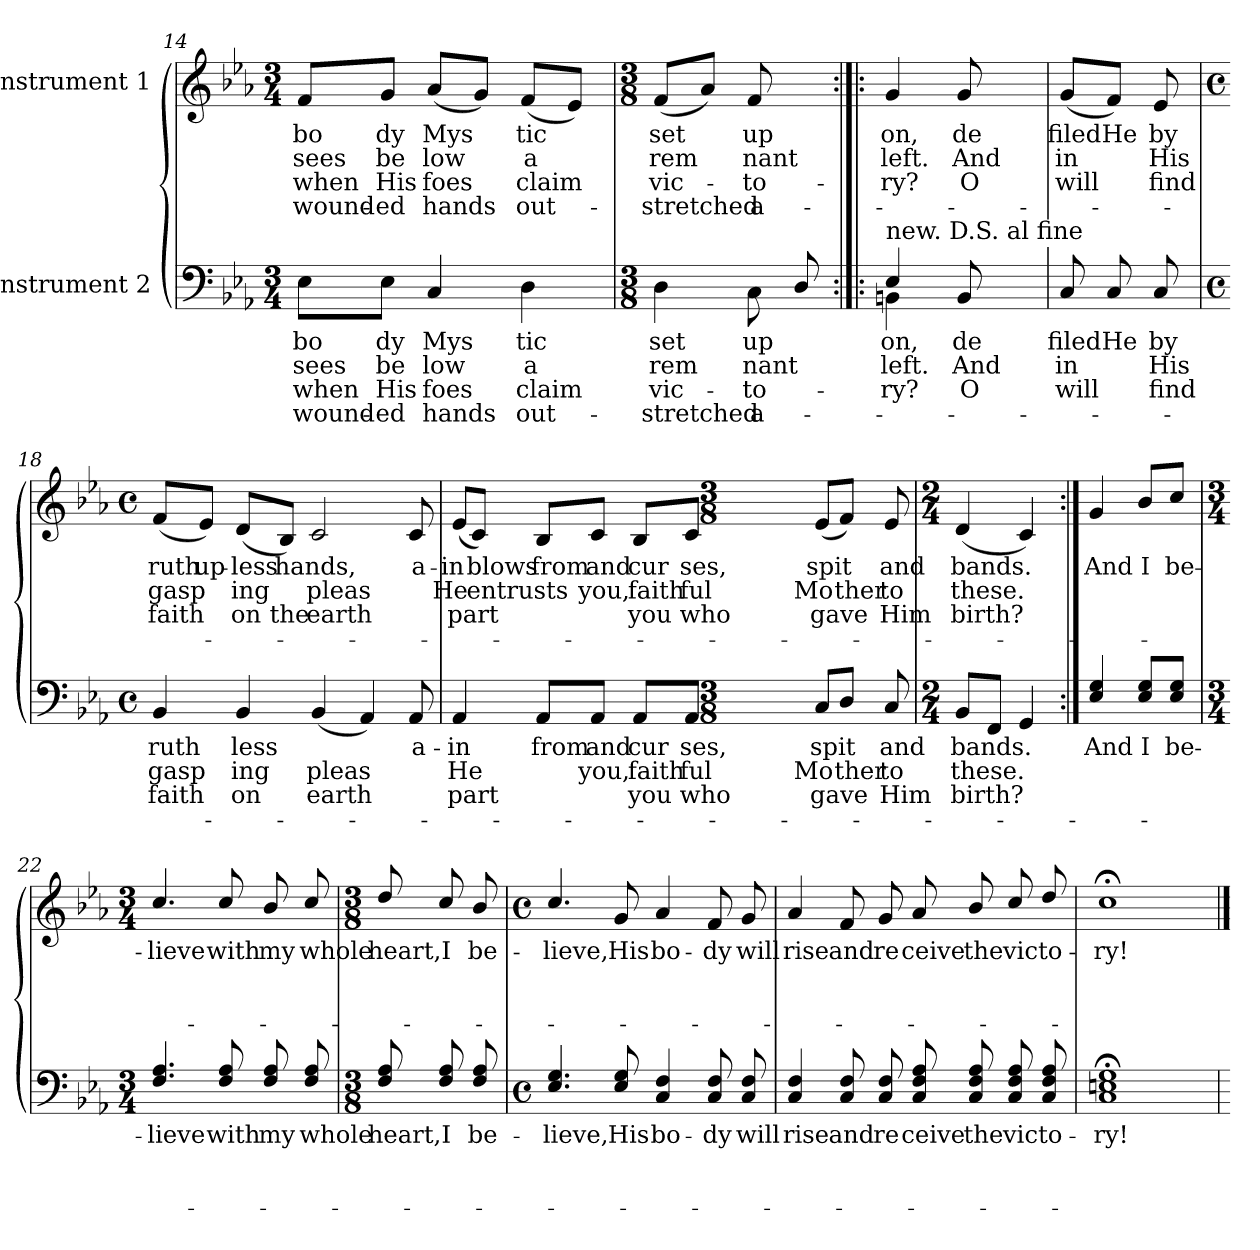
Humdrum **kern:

**kern	**text	**text	**text	**text	**kern	**text	**text	**text	**text
*part2	*part2	*part2	*part2	*part2	*part1	*part1	*part1	*part1	*part1
*staff2	*staff2	*staff2	*staff2	*staff2	*staff1	*staff1	*staff1	*staff1	*staff1
*I"Instrument 2	*	*	*	*	*I"Instrument 1	*	*	*	*
*clefF4	*	*	*	*	*clefG2	*	*	*	*
*k[b-e-a-]	*	*	*	*	*k[b-e-a-]	*	*	*	*
*E-:	*	*	*	*	*E-:	*	*	*	*
*M3/4	*	*	*	*	*M3/4	*	*	*	*
=14	=14	=14	=14	=14	=14	=14	=14	=14	=14
!	!LO:LY:a:cj	!LO:LY:a:cj	!LO:LY:a:cj	!LO:LY:a:cj	!	!LO:LY:b:cj	!LO:LY:b:cj	!LO:LY:b:cj	!LO:LY:b:cj
8E-\L	bo	sees	when	wound-	8f/L	bo	sees	when	wound-
!	!LO:LY:a:cj	!LO:LY:a:cj	!LO:LY:a:cj	!LO:LY:a:cj	!	!LO:LY:b:cj	!LO:LY:b:cj	!LO:LY:b:cj	!LO:LY:b:cj
8E-\J	-dy	be	His	ed	8g/J	-dy	be	His	ed
!	!LO:LY:a	!LO:LY:a	!LO:LY:a	!LO:LY:a	!	!LO:LY:b	!LO:LY:b	!LO:LY:b	!LO:LY:b
4C/	Mys	low	foes	hands	(<8a-/L	Mys	low	foes	hands
.	.	.	.	.	8g/J)	.	.	.	.
!	!LO:LY:a	!LO:LY:a:cj	!LO:LY:a	!LO:LY:a	!	!LO:LY:b	!LO:LY:b:cj	!LO:LY:b	!LO:LY:b
4D\	tic	a	claim	out-	(<8f/L	tic	a	claim	out-
.	.	.	.	.	8e-/J)	.	.	.	.
=15	=15	=15	=15	=15	=15	=15	=15	=15	=15
*M3/8	*	*	*	*	*M3/8	*	*	*	*
!	!LO:LY:a	!LO:LY:a	!LO:LY:a	!LO:LY:a	!	!LO:LY:b	!LO:LY:b	!LO:LY:b	!LO:LY:b
4D\	-set	rem	vic-	-stretched	(<8f/L	-set	rem	vic-	-stretched
.	.	.	.	.	8a-/J)	.	.	.	.
!	!LO:LY:a:cj	!LO:LY:a:cj	!LO:LY:a:cj	!LO:LY:a:cj	!	!LO:LY:b:cj	!LO:LY:b:cj	!LO:LY:b:cj	!LO:LY:b:cj
8C\	up	nant	to-	-a-	8f/	up	nant	to-	-a-
8D/	.	.	.	.	8ryy	.	.	.	.
!!LO:LB:g=z
=16:|!|:	=16:|!|:	=16:|!|:	=16:|!|:	=16:|!|:	=16:|!|:	=16:|!|:	=16:|!|:	=16:|!|:	=16:|!|:
!	!LO:LY:a:cj	!LO:LY:a:cj	!LO:LY:a:cj	!	!	!LO:LY:b:cj	!LO:LY:b:cj	!LO:LY:b:cj	!
*^	*	*	*	*	*	*	*	*	*
4E-/	4BBn\	-on,	left.	ry?	.	4g/	-on,	left.	ry?	.
!	!	!LO:LY:a:cj	!LO:LY:a:cj	!LO:LY:a:cj	!	!	!LO:LY:b:cj	!LO:LY:b:cj	!LO:LY:b:cj	!
8BB/	8...ryy	de	And	O	.	8g/	de	And	O	.
16..ryy	.	.	.	.	.	16..ryy	.	.	.	.
*v	*v	*	*	*	*	*	*	*	*	*
!LO:TX:a:t=new. D.S. al fine	!	!	!	!	!	!	!	!	!
=17	=17	=17	=17	=17	=17	=17	=17	=17	=17
!	!LO:LY:a	!LO:LY:a:cj	!LO:LY:a	!	!	!LO:LY:b	!LO:LY:b:cj	!LO:LY:b	!
8C/	filed	in	will	.	(<8g/L	filed	in	will	.
!	!LO:LY:a	!	!	!	!	!LO:LY:b	!	!	!
8C/	He	.	.	.	8f/J)	He	.	.	.
!	!LO:LY:a:cj	!LO:LY:a:cj	!LO:LY:a	!	!	!LO:LY:b:cj	!LO:LY:b:cj	!LO:LY:b	!
8C/	by	His	find	.	8e-/	by	His	find	.
=18	=18	=18	=18	=18	=18	=18	=18	=18	=18
*M4/4	*	*	*	*	*M4/4	*	*	*	*
*met(c)	*	*	*	*	*met(c)	*	*	*	*
!	!LO:LY:a	!LO:LY:a	!LO:LY:a	!	!	!LO:LY:b	!LO:LY:b	!LO:LY:b	!
4BB-/	ruth	gasp	faith	.	(<8f/L	ruth	gasp	faith	.
!	!	!	!	!	!	!LO:LY:b	!	!	!
.	.	.	.	.	8e-/J)	up-	.	.	.
!	!LO:LY:a	!LO:LY:a	!LO:LY:a	!	!	!LO:LY:b	!LO:LY:b	!LO:LY:b	!
4BB-/	less	ing	on	.	(<8d/L	-less	ing	on	.
!	!	!	!	!	!	!LO:LY:b	!	!LO:LY:b:cj	!
.	.	.	.	.	8B-/J)	hands,	.	the	.
!	!	!LO:LY:a:cj	!LO:LY:a:cj	!	!	!	!LO:LY:b:cj	!LO:LY:b:cj	!
(<4BB-/	.	pleas	earth	.	2c/	.	pleas	earth	.
4AA-/)	.	.	.	.	.	.	.	.	.
!	!LO:LY:a:cj	!	!	!	!	!LO:LY:b:cj	!	!	!
8AA-/	a-	.	.	.	8c/	a-	.	.	.
=19	=19	=19	=19	=19	=19	=19	=19	=19	=19
!LO:N:vis=4	!LO:LY:a:cj	!LO:LY:a	!LO:LY:a	!	!LO:N:vis=8	!LO:LY:b:cj	!LO:LY:b	!LO:LY:b	!
16.AA-/	-in	He	part	.	(<32.e-/L	-in	He	part	.
!	!	!	!	!	!LO:N:vis=8	!LO:LY:b	!LO:LY:b	!	!
.	.	.	.	.	32.c/J)	blows	entrusts	.	.
!LO:N:vis=8	!LO:LY:a:cj	!	!	!	!LO:N:vis=8	!LO:LY:b:cj	!	!	!
32.AA-/L	from	.	.	.	32.B-/L	from	.	.	.
!LO:N:vis=8	!LO:LY:a:cj	!LO:LY:a:cj	!	!	!LO:N:vis=8	!LO:LY:b:cj	!LO:LY:b:cj	!	!
32.AA-/J	and	you,	.	.	32.c/J	and	you,	.	.
!LO:N:vis=8	!LO:LY:a:cj	!LO:LY:a:cj	!LO:LY:a:cj	!	!LO:N:vis=8	!LO:LY:b:cj	!LO:LY:b:cj	!LO:LY:b:cj	!
32.AA-/L	cur	faith	you	.	32.B-/L	cur	faith	you	.
!LO:N:vis=8	!LO:LY:a:cj	!LO:LY:a:cj	!LO:LY:a:cj	!	!LO:N:vis=8	!LO:LY:b:cj	!LO:LY:b:cj	!LO:LY:b:cj	!
32.AA-/J	ses,	ful	who	.	32.c/J	ses,	ful	who	.
*M3/8	*	*	*	*	*M3/8	*	*	*	*
!LO:N:vis=8	!LO:LY:a	!LO:LY:a	!LO:LY:a	!	!LO:N:vis=8	!LO:LY:b	!LO:LY:b	!LO:LY:b	!
32.C/L	spit	Mo	gave	.	(<32.e-/L	spit	Mo	gave	.
!LO:N:vis=8	!	!LO:LY:a	!	!	!LO:N:vis=8	!	!LO:LY:b	!	!
32.D/J	.	ther	.	.	32.f/J)	.	ther	.	.
!LO:N:vis=8	!LO:LY:a:cj	!LO:LY:a	!LO:LY:a:cj	!	!LO:N:vis=8	!LO:LY:b:cj	!LO:LY:b	!LO:LY:b:cj	!
32.C/	and	to	Him	.	32.e-/	and	to	Him	.
=20	=20	=20	=20	=20	=20	=20	=20	=20	=20
*M2/4	*	*	*	*	*M2/4	*	*	*	*
!	!LO:LY:a	!LO:LY:a	!LO:LY:a	!	!	!LO:LY:b	!LO:LY:b	!LO:LY:b	!
8BB-/L	bands.	these.	birth?	.	(<4d/	bands.	these.	birth?	.
8FF/J	.	.	.	.	.	.	.	.	.
4GG/	.	.	.	.	4c/)	.	.	.	.
!!LO:LB:g=z
=21:|!	=21:|!	=21:|!	=21:|!	=21:|!	=21:|!	=21:|!	=21:|!	=21:|!	=21:|!
!	!LO:LY:a:cj	!	!	!	!	!LO:LY:b:cj	!	!	!
4G/ 4E-/	And	.	.	.	4g/	And	.	.	.
!	!LO:LY:a:cj	!	!	!	!	!LO:LY:b:cj	!	!	!
8G/ 8E-/L	I	.	.	.	8b-/L	I	.	.	.
!	!LO:LY:a:cj	!	!	!	!	!LO:LY:b:cj	!	!	!
8G/ 8E-/J	be-	.	.	.	8cc/J	be-	.	.	.
=22	=22	=22	=22	=22	=22	=22	=22	=22	=22
*M3/4	*	*	*	*	*M3/4	*	*	*	*
!	!LO:LY:a:cj	!	!	!	!	!LO:LY:b:cj	!	!	!
4.A-/ 4.F/	-lieve	.	.	.	4.cc/	-lieve	.	.	.
!	!LO:LY:a:cj	!	!	!	!	!LO:LY:b:cj	!	!	!
8A-/ 8F/	with	.	.	.	8cc/	with	.	.	.
!	!LO:LY:a:cj	!	!	!	!	!LO:LY:b:cj	!	!	!
8A-/ 8F/	my	.	.	.	8b-/	my	.	.	.
!	!LO:LY:a:cj	!	!	!	!	!LO:LY:b:cj	!	!	!
8A-/ 8F/	whole	.	.	.	8cc/	whole	.	.	.
=23	=23	=23	=23	=23	=23	=23	=23	=23	=23
*M3/8	*	*	*	*	*M3/8	*	*	*	*
!	!LO:LY:a:cj	!	!	!	!	!LO:LY:b:cj	!	!	!
8A-/ 8F/	heart,	.	.	.	8dd/	heart,	.	.	.
!	!LO:LY:a:cj	!	!	!	!	!LO:LY:b:cj	!	!	!
8A-/ 8F/	I	.	.	.	8cc/	I	.	.	.
!	!LO:LY:a:cj	!	!	!	!	!LO:LY:b:cj	!	!	!
8A-/ 8F/	be-	.	.	.	8b-/	be-	.	.	.
=24	=24	=24	=24	=24	=24	=24	=24	=24	=24
*M4/4	*	*	*	*	*M4/4	*	*	*	*
*met(c)	*	*	*	*	*met(c)	*	*	*	*
!	!LO:LY:a:cj	!	!	!	!	!LO:LY:b:cj	!	!	!
4.G/ 4.E-/	-lieve,	.	.	.	4.cc/	-lieve,	.	.	.
!	!LO:LY:a:cj	!	!	!	!	!LO:LY:b:cj	!	!	!
8G/ 8E-/	His	.	.	.	8g/	His	.	.	.
!	!LO:LY:a:cj	!	!	!	!	!LO:LY:b:cj	!	!	!
4F/ 4C/	bo-	.	.	.	4a-/	bo-	.	.	.
!	!LO:LY:a:cj	!	!	!	!	!LO:LY:b:cj	!	!	!
8C/ 8F/	-dy	.	.	.	8f/	-dy	.	.	.
!	!LO:LY:a:cj	!	!	!	!	!LO:LY:b:cj	!	!	!
8F/ 8C/	will	.	.	.	8g/	will	.	.	.
=25	=25	=25	=25	=25	=25	=25	=25	=25	=25
!	!LO:LY:a:cj	!	!	!	!	!LO:LY:b:cj	!	!	!
4F/ 4C/	rise	.	.	.	4a-/	rise	.	.	.
!	!LO:LY:a:cj	!	!	!	!	!LO:LY:b:cj	!	!	!
8F/ 8C/	and	.	.	.	8f/	and	.	.	.
!	!LO:LY:a:cj	!	!	!	!	!LO:LY:b:cj	!	!	!
8F/ 8C/	re	.	.	.	8g/	re	.	.	.
!	!LO:LY:a:cj	!	!	!	!	!LO:LY:b:cj	!	!	!
8A-/ 8F/ 8C/	ceive	.	.	.	8a-/	ceive	.	.	.
!	!LO:LY:a:cj	!	!	!	!	!LO:LY:b:cj	!	!	!
8A-/ 8F/ 8C/	the	.	.	.	8b-/	the	.	.	.
!	!LO:LY:a:cj	!	!	!	!	!LO:LY:b:cj	!	!	!
8A-/ 8F/ 8C/	victo-	.	.	.	8cc/	victo-	.	.	.
8A-/ 8F/ 8C/	.	.	.	.	8dd/	.	.	.	.
=26	=26	=26	=26	=26	=26	=26	=26	=26	=26
!	!LO:LY:a:cj	!	!	!	!	!LO:LY:b:cj	!	!	!
1G;< 1En;< 1C;<	-ry!	.	.	.	1cc;<	-ry!	.	.	.
=	==	==	==	==	==	==	==	==	==
*-	*-	*-	*-	*-	*-	*-	*-	*-	*-
